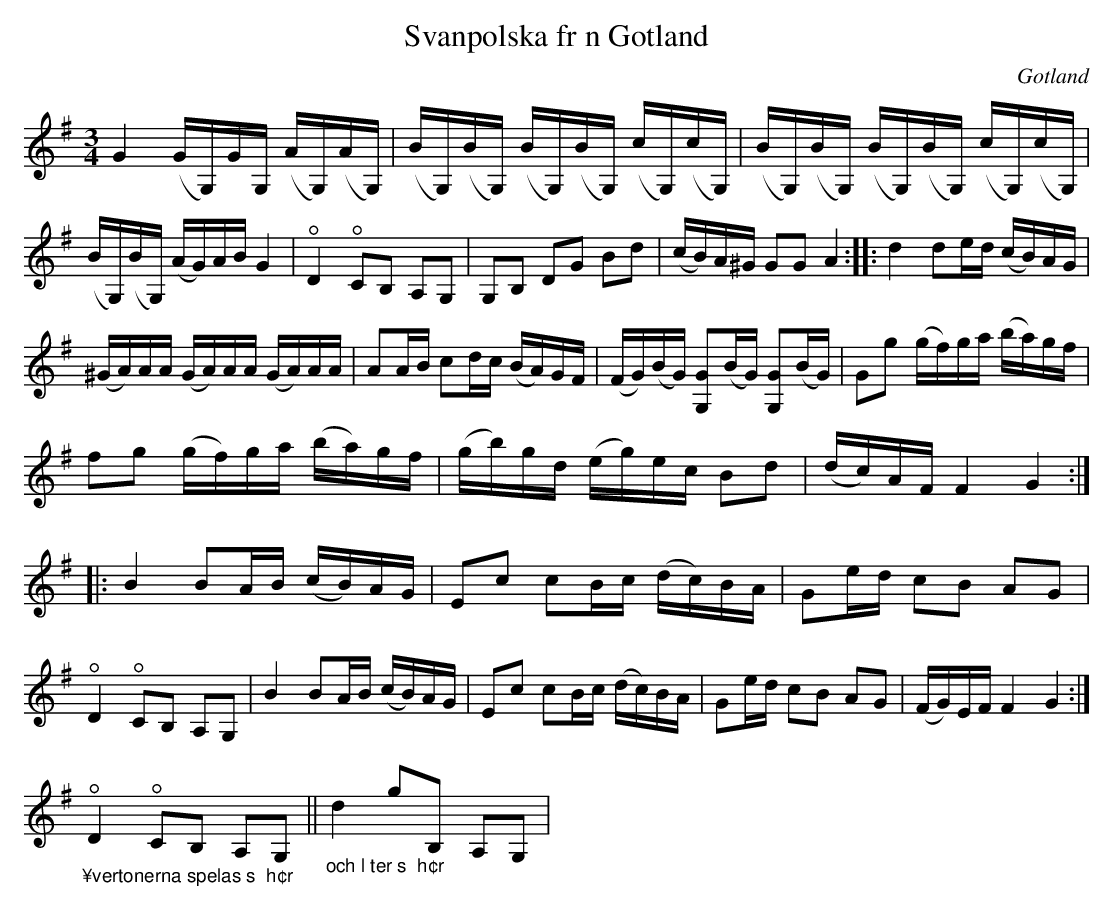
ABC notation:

X:1
T:Svanpolska fr n Gotland
O:Gotland
M:3/4
L:1/16
U:o=open
K:G
G4 (GG,)GG, (AG,)(AG,) | (BG,)(BG,) (BG,)(BG,) (cG,)(cG,) | (BG,)(BG,) (BG,)(BG,) (cG,)(cG,) | (BG,)(BG,) (AG)AB G4 | oD4 oC2B,2 A,2G,2 |
G,2B,2 D2G2 B2d2 | (cB)A^G G2G2 A4 :: d4 d2ed (cB)AG | (^GA)AA (GA)AA (GA)AA | A2AB c2dc (BA)GF |
(FG)(BG) [G,2G2](BG) [G,2G2](BG) | G2g2 (gf)ga (ba)gf | f2g2 (gf)ga (ba)gf | (gb)gd (eg)ec B2d2 |
(dc)AF F4 G4 :: B4 B2AB (cB)AG | E2c2 c2Bc (dc)BA | G2ed c2B2 A2G2 |
oD4 oC2B,2 A,2G,2 | B4 B2AB (cB)AG | E2c2 c2Bc (dc)BA | G2ed c2B2 A2G2 |
(FG)EF F4 G4 :|
%%text
"_¥vertonerna spelas s  h¢r"\
oD4 oC2B,2 A,2G,2 ||
"_och l ter s  h¢r" \
d4 g2B,2 A,2G,2 |
